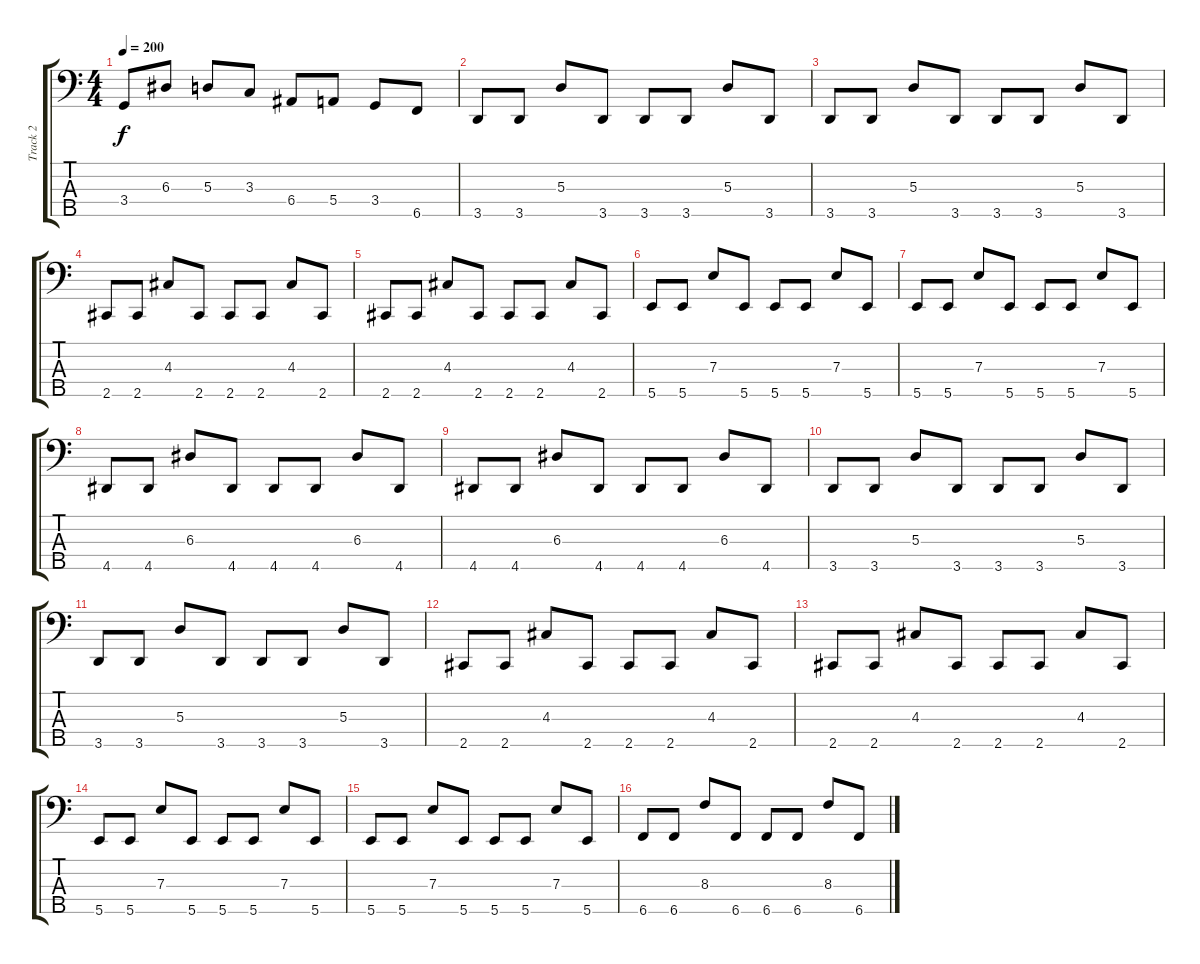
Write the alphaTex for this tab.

\track ("Track 2" "Track 2") {instrument electricbasspick}
\staff {score tabs}
\tuning (G2 D2 A1 E1 B0) {hide}
\ts (4 4)
\tempo 200
\clef f4
\ks c
3.4.8{dy f} 6.3.8 5.3.8 3.3.8 6.4.8 5.4.8 3.4.8 6.5.8 |
3.5.8 3.5.8 5.3.8 3.5.8 3.5.8 3.5.8 5.3.8 3.5.8 |
3.5.8 3.5.8 5.3.8 3.5.8 3.5.8 3.5.8 5.3.8 3.5.8 |
2.5.8 2.5.8 4.3.8 2.5.8 2.5.8 2.5.8 4.3.8 2.5.8 |
2.5.8 2.5.8 4.3.8 2.5.8 2.5.8 2.5.8 4.3.8 2.5.8 |
5.5.8 5.5.8 7.3.8 5.5.8 5.5.8 5.5.8 7.3.8 5.5.8 |
5.5.8 5.5.8 7.3.8 5.5.8 5.5.8 5.5.8 7.3.8 5.5.8 |
4.5.8 4.5.8 6.3.8 4.5.8 4.5.8 4.5.8 6.3.8 4.5.8 |
4.5.8 4.5.8 6.3.8 4.5.8 4.5.8 4.5.8 6.3.8 4.5.8 |
3.5.8 3.5.8 5.3.8 3.5.8 3.5.8 3.5.8 5.3.8 3.5.8 |
3.5.8 3.5.8 5.3.8 3.5.8 3.5.8 3.5.8 5.3.8 3.5.8 |
2.5.8 2.5.8 4.3.8 2.5.8 2.5.8 2.5.8 4.3.8 2.5.8 |
2.5.8 2.5.8 4.3.8 2.5.8 2.5.8 2.5.8 4.3.8 2.5.8 |
5.5.8 5.5.8 7.3.8 5.5.8 5.5.8 5.5.8 7.3.8 5.5.8 |
5.5.8 5.5.8 7.3.8 5.5.8 5.5.8 5.5.8 7.3.8 5.5.8 |
6.5.8 6.5.8 8.3.8 6.5.8 6.5.8 6.5.8 8.3.8 6.5.8
